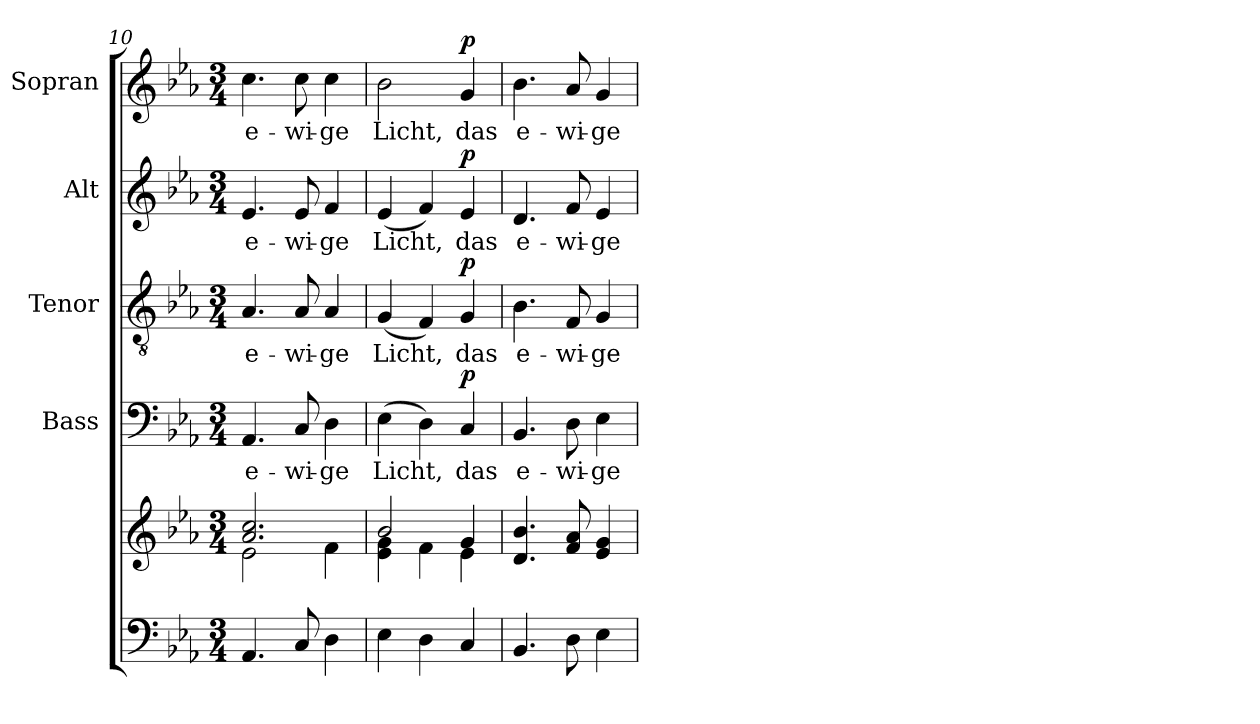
**kern	**kern	**kern	**text	**dynam	**kern	**text	**dynam	**kern	**text	**dynam	**kern	**text	**dynam
*part5	*part5	*part4	*part4	*part4	*part3	*part3	*part3	*part2	*part2	*part2	*part1	*part1	*part1
*staff6	*staff5	*staff4	*staff4	*staff4	*staff3	*staff3	*staff3	*staff2	*staff2	*staff2	*staff1	*staff1	*staff1
*	*	*I"Bass	*	*	*I"Tenor	*	*	*I"Alt	*	*	*I"Sopran	*	*
*	*	*I'B.	*	*	*I'T.	*	*	*I'A.	*	*	*I'S.	*	*
*clefF4	*clefG2	*clefF4	*	*	*clefGv2	*	*	*clefG2	*	*	*clefG2	*	*
*k[b-e-a-]	*k[b-e-a-]	*k[b-e-a-]	*	*	*k[b-e-a-]	*	*	*k[b-e-a-]	*	*	*k[b-e-a-]	*	*
*E-:	*E-:	*E-:	*	*	*E-:	*	*	*E-:	*	*	*E-:	*	*
*M3/4	*M3/4	*M3/4	*	*	*M3/4	*	*	*M3/4	*	*	*M3/4	*	*
=10	=10	=10	=10	=10	=10	=10	=10	=10	=10	=10	=10	=10	=10
*	*^	*	*	*	*	*	*	*	*	*	*	*	*
!	!	!	!	!LO:LY:b	!	!	!LO:LY:b	!	!	!LO:LY:b	!	!	!LO:LY:b	!
4.AA-/	2.a-/ 2.cc/	2e-\	4.AA-/	e-	.	4.A-/	e-	.	4.e-/	e-	.	4.cc\	e-	.
!	!	!	!	!LO:LY:b	!	!	!LO:LY:b	!	!	!LO:LY:b	!	!	!LO:LY:b	!
8C/	.	.	8C/	-wi-	.	8A-/	-wi-	.	8e-/	-wi-	.	8cc\	-wi-	.
!	!	!	!	!LO:LY:b	!	!	!LO:LY:b	!	!	!LO:LY:b	!	!	!LO:LY:b	!
4D\	.	4f\	4D\	-ge	.	4A-/	-ge	.	4f/	-ge	.	4cc\	-ge	.
=11	=11	=11	=11	=11	=11	=11	=11	=11	=11	=11	=11	=11	=11	=11
!	!	!	!	!LO:LY:b	!	!	!LO:LY:b	!	!	!LO:LY:b	!	!	!LO:LY:b	!
4E-\	2b-/	4e-\ 4g\	(>4E-\	Licht,	.	(<4G/	Licht,	.	(<4e-/	Licht,	.	2b-\	Licht,	.
4D\	.	4f\	4D\)	.	.	4F/)	.	.	4f/)	.	.	.	.	.
!	!	!	!	!LO:LY:b	!LO:DY:a	!	!LO:LY:b	!LO:DY:a	!	!LO:LY:b	!LO:DY:a	!	!LO:LY:b	!LO:DY:a
4C/	4g/	4e-\	4C/	das	p	4G/	das	p	4e-/	das	p	4g/	das	p
!!LO:PB:g=z
=12	=12	=12	=12	=12	=12	=12	=12	=12	=12	=12	=12	=12	=12	=12
!	!	!	!	!LO:LY:b	!	!	!LO:LY:b	!	!	!LO:LY:b	!	!	!LO:LY:b	!
*	*v	*v	*	*	*	*	*	*	*	*	*	*	*	*
4.BB-/	4.d/ 4.b-/	4.BB-/	e-	.	4.B-\	e-	.	4.d/	e-	.	4.b-\	e-	.
!	!	!	!LO:LY:b	!	!	!LO:LY:b	!	!	!LO:LY:b	!	!	!LO:LY:b	!
8D\	8f/ 8a-/	8D\	-wi-	.	8F/	-wi-	.	8f/	-wi-	.	8a-/	-wi-	.
!	!	!	!LO:LY:b	!	!	!LO:LY:b	!	!	!LO:LY:b	!	!	!LO:LY:b	!
4E-\	4e-/ 4g/	4E-\	-ge	.	4G/	-ge	.	4e-/	-ge	.	4g/	-ge	.
=	=	=	=	=	=	=	=	=	=	=	=	=	=
*-	*-	*-	*-	*-	*-	*-	*-	*-	*-	*-	*-	*-	*-
